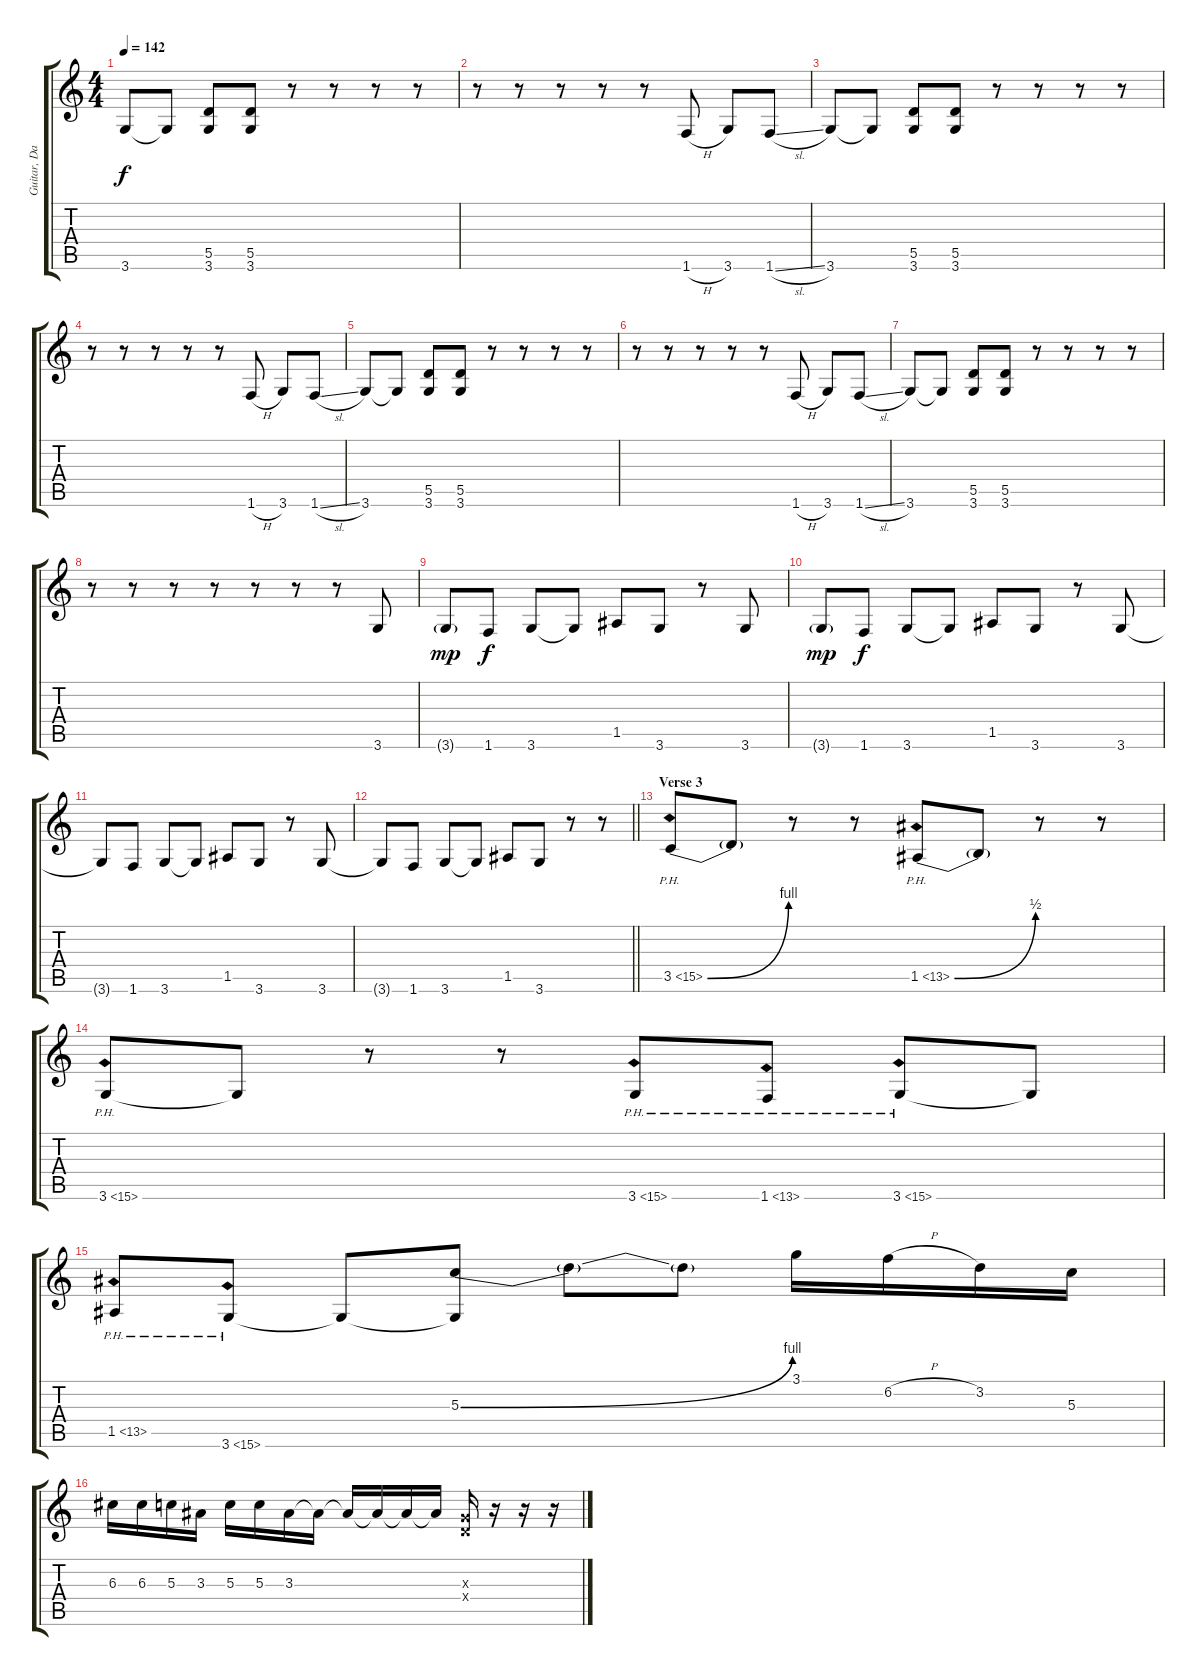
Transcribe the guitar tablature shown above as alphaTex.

\track ("Guitar, Dan" "Guitar, Da") {instrument overdrivenguitar}
\staff {score tabs}
\tuning (E4 B3 G3 D3 A2 E2) {hide}
\ts (4 4)
\tempo 142
\clef g2
\ks c
3.6.8{dy f} 3.6{t}.8 (5.5 3.6).8 (5.5 3.6).8 r.8 r.8 r.8 r.8 |
r.8 r.8 r.8 r.8 r.8 1.6{h}.8 3.6.8 1.6{sl}.8 |
3.6.8 3.6{t}.8 (5.5 3.6).8 (5.5 3.6).8 r.8 r.8 r.8 r.8 |
r.8 r.8 r.8 r.8 r.8 1.6{h}.8 3.6.8 1.6{sl}.8 |
3.6.8 3.6{t}.8 (5.5 3.6).8 (5.5 3.6).8 r.8 r.8 r.8 r.8 |
r.8 r.8 r.8 r.8 r.8 1.6{h}.8 3.6.8 1.6{sl}.8 |
3.6.8 3.6{t}.8 (5.5 3.6).8 (5.5 3.6).8 r.8 r.8 r.8 r.8 |
r.8 r.8 r.8 r.8 r.8 r.8 r.8 3.6.8 |
3.6{g}.8{dy mp} 1.6.8{dy f} 3.6.8 3.6{t}.8 1.5.8 3.6.8 r.8 3.6.8 |
3.6{g}.8{dy mp} 1.6.8{dy f} 3.6.8 3.6{t}.8 1.5.8 3.6.8 r.8 3.6.8 |
3.6{t}.8 1.6.8 3.6.8 3.6{t}.8 1.5.8 3.6.8 r.8 3.6.8 |
\barLineRight lightlight
3.6{t}.8 1.6.8 3.6.8 3.6{t}.8 1.5.8 3.6.8 r.8 r.8 |
\section ("" "Verse 3")
3.5{be (bend 0 0 60 4) ph 12}.8 3.5{t}.8 r.8 r.8 1.5{be (bend 0 0 60 2) ph 12}.8 1.5{t}.8 r.8 r.8 |
3.6{ph 12}.8 3.6{t}.8 r.8 r.8 3.6{ph 12}.8 1.6{ph 12}.8 3.6{ph 12}.8 3.6{t}.8 |
1.5{ph 12}.8 3.6{ph 12}.8 3.6{t}.8 (5.3{be (bend 0 0 60 4)} 3.6{t}).8 5.3{t}.8 5.3{t}.8 3.1.16 6.2{h}.16 3.2.16 5.3.16 |
6.3.16 6.3.16 5.3.16 3.3.16 5.3.16 5.3.16 3.3.16 3.3{t}.16 3.3{t}.16 3.3{t}.16 3.3{t}.16 3.3{t}.16 (0.3{x} 0.4{x}).16 r.16 r.16 r.16
